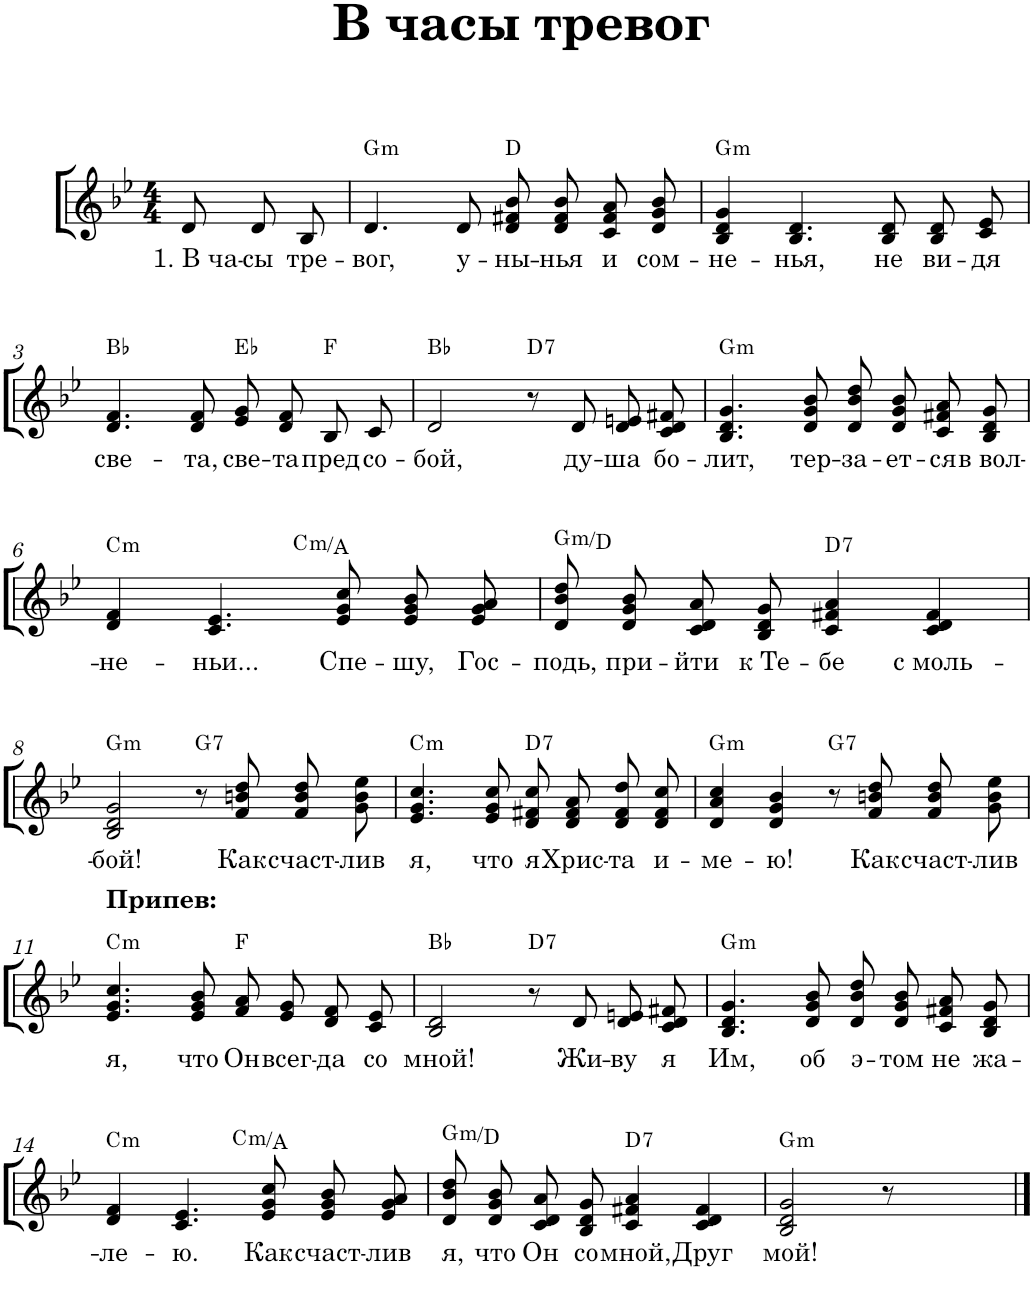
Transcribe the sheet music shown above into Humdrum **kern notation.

**kern	**text	**harte
*part1	*part1	*part1
*staff1	*staff1	*
*I"Voice	*	*
*clefG2	*	*
*k[b-e-]	*	*
*g:	*	*
*M4/4	*	*
=	=	=
!	!LO:LY:b	!
8d/	1. В ча-	.
!	!LO:LY:b	!
8d/L	-сы	.
!	!LO:LY:b	!
8B-/J	тре-	.
=1	=1	=1
!	!LO:LY:b	!LO:H:kt=m
4.d/	-вог,	G:min
!	!LO:LY:b	!
8d/	у-	.
!	!LO:LY:b	!
8d/ 8f#X/ 8b-/L	-ны-	D:maj
!	!LO:LY:b	!
8d/ 8f#/ 8b-/J	-нья	.
!	!LO:LY:b	!
8c/ 8f#/ 8a/L	и	.
!	!LO:LY:b	!
8d/ 8g/ 8b-/J	сом-	.
=2	=2	=2
!	!LO:LY:b	!LO:H:kt=m
4B-/ 4d/ 4g/	-не-	G:min
!	!LO:LY:b	!
4.B-/ 4.d/	-нья,	.
!	!LO:LY:b	!
8B-/ 8d/	не	.
!	!LO:LY:b	!
8B-/ 8d/L	ви-	.
!	!LO:LY:b	!
8c/ 8e-/J	-дя	.
!!LO:LB:g=z
=3	=3	=3
!	!LO:LY:b	!
4.d/ 4.f/	све-	Bb:maj
!	!LO:LY:b	!
8d/ 8f/	-та,	.
!	!LO:LY:b	!
8e-/ 8g/L	све-	Eb:maj
!	!LO:LY:b	!
8d/ 8f/J	-та	.
!	!LO:LY:b	!
8B-/L	пред	F:maj
!	!LO:LY:b	!
8c/J	со-	.
=4	=4	=4
!	!LO:LY:b	!
2d/	-бой,	Bb:maj
!	!	!LO:H:kt=7
8r	.	D:7
!	!LO:LY:b	!
8d/	ду-	.
!	!LO:LY:b	!
8d/ 8en/L	-ша	.
!	!LO:LY:b	!
8c/ 8d/ 8f#X/J	бо-	.
=5	=5	=5
!	!LO:LY:b	!LO:H:kt=m
4.B-/ 4.d/ 4.g/	-лит,	G:min
!	!LO:LY:b	!
8d/ 8g/ 8b-/	тер-	.
!	!LO:LY:b	!
8d/ 8b-/ 8dd/L	-за-	.
!	!LO:LY:b	!
8d/ 8g/ 8b-/J	-ет-	.
!	!LO:LY:b	!
8c/ 8f#X/ 8a/L	-ся	.
!	!LO:LY:b	!
8B-/ 8d/ 8g/J	в вол-	.
!!LO:LB:g=z
=6	=6	=6
!	!LO:LY:b	!LO:H:kt=m
*^	*	*
4d/ 4f/	2ryy	-не-	C:min
!	!	!LO:LY:b	!
4.c/ 4.e-/	.	-ньи...	.
!	!	!	!LO:H:kt=m
.	2ryy	.	C:min/6
!	!	!LO:LY:b	!
8e-/ 8g/ 8cc/	.	Спе-	.
!	!	!LO:LY:b	!
8e-/ 8g/ 8b-/L	.	-шу,	.
!	!	!LO:LY:b	!
8e-/ 8g/ 8a/J	.	Гос-	.
=7	=7	=7	=7
!	!	!LO:LY:b	!LO:H:kt=m
*v	*v	*	*
8d/ 8b-/ 8dd/L	-подь,	G:min/5
!	!LO:LY:b	!
8d/ 8g/ 8b-/J	при-	.
!	!LO:LY:b	!
8c/ 8d/ 8a/L	-йти	.
!	!LO:LY:b	!
8B-/ 8d/ 8g/J	к Те-	.
!	!LO:LY:b	!LO:H:kt=7
4c/ 4f#X/ 4a/	-бе	D:7
!	!LO:LY:b	!
4c/ 4d/ 4f#/	с моль-	.
!!LO:LB:g=z
=8	=8	=8
!LO:TX:b:B:t=Припев&colon;	!	!
!	!LO:LY:b	!LO:H:kt=m
2B-/ 2d/ 2g/	-бой!	G:min
!	!	!LO:H:kt=7
8r	.	G:7
!	!LO:LY:b	!
8f/ 8bn/ 8dd/	Как	.
!	!LO:LY:b	!
8f\ 8b\ 8dd\L	счаст-	.
!	!LO:LY:b	!
8g\ 8b\ 8ee-\J	-лив	.
=9	=9	=9
!	!LO:LY:b	!LO:H:kt=m
4.e-/ 4.g/ 4.cc/	я,	C:min
!	!LO:LY:b	!
8e-/ 8g/ 8cc/	что	.
!	!LO:LY:b	!LO:H:kt=7
8d/ 8f#X/ 8cc/L	я	D:7
!	!LO:LY:b	!
8d/ 8f#/ 8a/J	Хрис-	.
!	!LO:LY:b	!
8d/ 8f#/ 8dd/L	-та	.
!	!LO:LY:b	!
8d/ 8f#/ 8cc/J	и-	.
=10	=10	=10
!	!LO:LY:b	!LO:H:kt=m
4d/ 4a/ 4cc/	-ме-	G:min
!	!LO:LY:b	!
4d/ 4g/ 4b-/	-ю!	.
!	!	!LO:H:kt=7
8r	.	G:7
!	!LO:LY:b	!
8f/ 8bn/ 8dd/	Как	.
!	!LO:LY:b	!
8f\ 8b\ 8dd\L	счаст-	.
!	!LO:LY:b	!
8g\ 8b\ 8ee-\J	-лив	.
!!LO:LB:g=z
=11	=11	=11
!	!LO:LY:b	!LO:H:kt=m
4.e-/ 4.g/ 4.cc/	я,	C:min
!	!LO:LY:b	!
8e-/ 8g/ 8b-/	что	.
!	!LO:LY:b	!
8f/ 8a/L	Он	F:maj
!	!LO:LY:b	!
8e-/ 8g/J	всег-	.
!	!LO:LY:b	!
8d/ 8f/L	-да	.
!	!LO:LY:b	!
8c/ 8e-/J	со	.
=12	=12	=12
!	!LO:LY:b	!
2B-/ 2d/	мной!	Bb:maj
!	!	!LO:H:kt=7
8r	.	D:7
!	!LO:LY:b	!
8d/	Жи-	.
!	!LO:LY:b	!
8d/ 8en/L	-ву	.
!	!LO:LY:b	!
8c/ 8d/ 8f#X/J	я	.
=13	=13	=13
!	!LO:LY:b	!LO:H:kt=m
4.B-/ 4.d/ 4.g/	Им,	G:min
!	!LO:LY:b	!
8d/ 8g/ 8b-/	об	.
!	!LO:LY:b	!
8d/ 8b-/ 8dd/L	э-	.
!	!LO:LY:b	!
8d/ 8g/ 8b-/J	-том	.
!	!LO:LY:b	!
8c/ 8f#X/ 8a/L	не	.
!	!LO:LY:b	!
8B-/ 8d/ 8g/J	жа-	.
!!LO:LB:g=z
=14	=14	=14
!	!LO:LY:b	!LO:H:kt=m
*^	*	*
4d/ 4f/	2ryy	-ле-	C:min
!	!	!LO:LY:b	!
4.c/ 4.e-/	.	-ю.	.
!	!	!	!LO:H:kt=m
.	2ryy	.	C:min/6
!	!	!LO:LY:b	!
8e-/ 8g/ 8cc/	.	Как	.
!	!	!LO:LY:b	!
8e-/ 8g/ 8b-/L	.	счаст-	.
!	!	!LO:LY:b	!
8e-/ 8g/ 8a/J	.	-лив	.
=15	=15	=15	=15
!	!	!LO:LY:b	!LO:H:kt=m
*v	*v	*	*
8d/ 8b-/ 8dd/L	я,	G:min/5
!	!LO:LY:b	!
8d/ 8g/ 8b-/J	что	.
!	!LO:LY:b	!
8c/ 8d/ 8a/L	Он	.
!	!LO:LY:b	!
8B-/ 8d/ 8g/J	со	.
!	!LO:LY:b	!LO:H:kt=7
4c/ 4f#X/ 4a/	мной,	D:7
!	!LO:LY:b	!
4c/ 4d/ 4f#/	Друг	.
=16	=16	=16
!	!LO:LY:b	!LO:H:kt=m
2B-/ 2d/ 2g/	мой!	G:min
8r	.	.
4.ryy	.	.
==	==	==
*-	*-	*-
